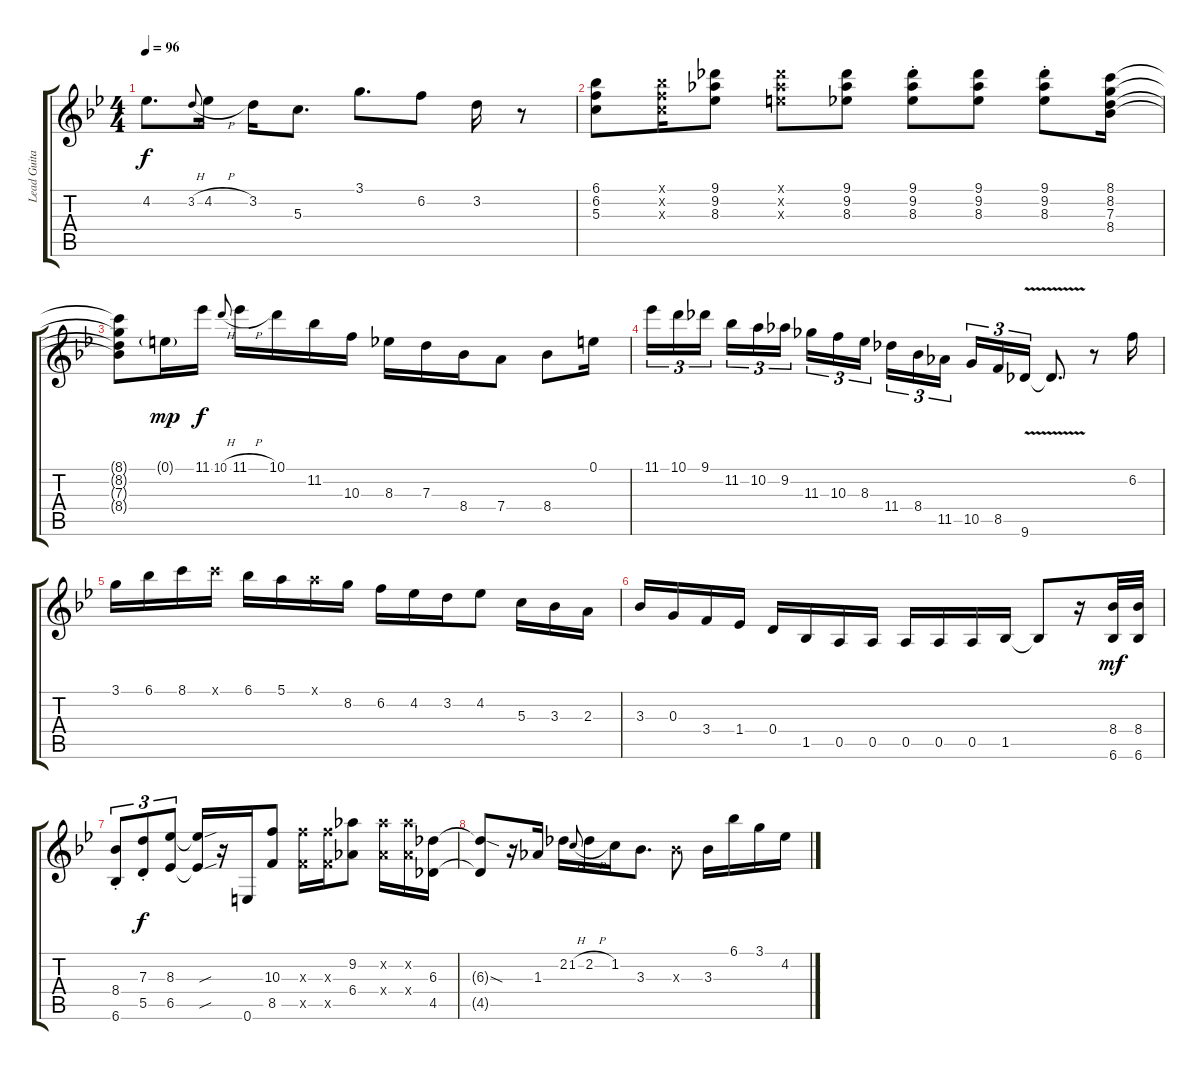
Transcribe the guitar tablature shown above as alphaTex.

\track ("Lead Guitar" "Lead Guita") {instrument acousticguitarsteel}
\staff {score tabs}
\tuning (E4 B3 G3 D3 A2 E2) {hide}
\ts (4 4)
\tempo 96
\clef g2
\ks bb
4.2{t}.8{d dy f} 3.2{h}.8{gr onbeat} 4.2{h}.16 3.2.16 5.3.8{d} 3.1.8{d} 6.2.8 3.2.16 r.8 |
(6.1 6.2 5.3).8 (6.1{x} 6.2{x} 5.3{x}).16 (9.1 9.2 8.3).8 (9.1{x} 9.2{x} 9.3{x}).8 (9.1 9.2 8.3).8 (9.1{st} 9.2{st} 8.3{st}).8 (9.1 9.2 8.3).8 (9.1{st} 9.2{st} 8.3{st}).8 (8.1 8.2 7.3 8.4).16 |
(8.1{t} 8.2{t} 7.3{t} 8.4{t}).8 0.1{g}.16{dy mp} 11.1.16{dy f} 10.1{h}.8{gr onbeat} 11.1{h}.16 10.1.16 11.2.16 10.3.16 8.3.16 7.3.16 8.4.16 7.4.8 8.4.8 0.1.16 |
11.1.16{tu (3 2)} 10.1.16{tu (3 2)} 9.1.16{tu (3 2) beam splitsecondary} 11.2.16{tu (3 2)} 10.2.16{tu (3 2)} 9.2.16{tu (3 2)} 11.3.16{tu (3 2)} 10.3.16{tu (3 2)} 8.3.16{tu (3 2) beam splitsecondary} 11.4.16{tu (3 2)} 8.4.16{tu (3 2)} 11.5.16{tu (3 2)} 10.5.16{tu (3 2)} 8.5.16{tu (3 2)} 9.6{v}.16{tu (3 2)} 9.6{t}.8{d} r.8 6.2.16 |
3.1.16 6.1.16 8.1.16 8.1{x}.16 6.1.16 5.1.16 5.1{x}.16 8.2.16 6.2.16 4.2.16 3.2.16 4.2.8 5.3.16 3.3.16 2.3.16 |
3.3.16 0.3.16 3.4.16 1.4.16 0.4.16 1.5.16 0.5.16 0.5.16 0.5.16 0.5.16 0.5.16 1.5.16 1.5{t}.8 r.16 (8.4 6.6).32{dy mf} (8.4 6.6).32 |
(8.4{st} 6.6{st}).8{tu (3 2)} (7.3{st} 5.5{st}).8{tu (3 2) dy f} (8.3 6.5).8{tu (3 2)} (8.3{sou t} 6.5{sou t}).16 r.16 0.6.16 (10.3 8.5).8 (10.3{x} 8.5{x}).16 (10.3{x} 8.5{x}).16 (9.2 6.4).8 (9.2{x} 6.4{x}).16 (9.2{x} 6.4{x}).16 (6.3 4.5).16 |
(6.3{sod t} 4.5{t}).8 r.16 1.3.16 2.2.16 1.2{h}.8{gr onbeat} 2.2{h}.16 1.2.16 3.3.8{d} 3.3{x}.8 3.3.16 6.1.16 3.1.16 4.2.16
